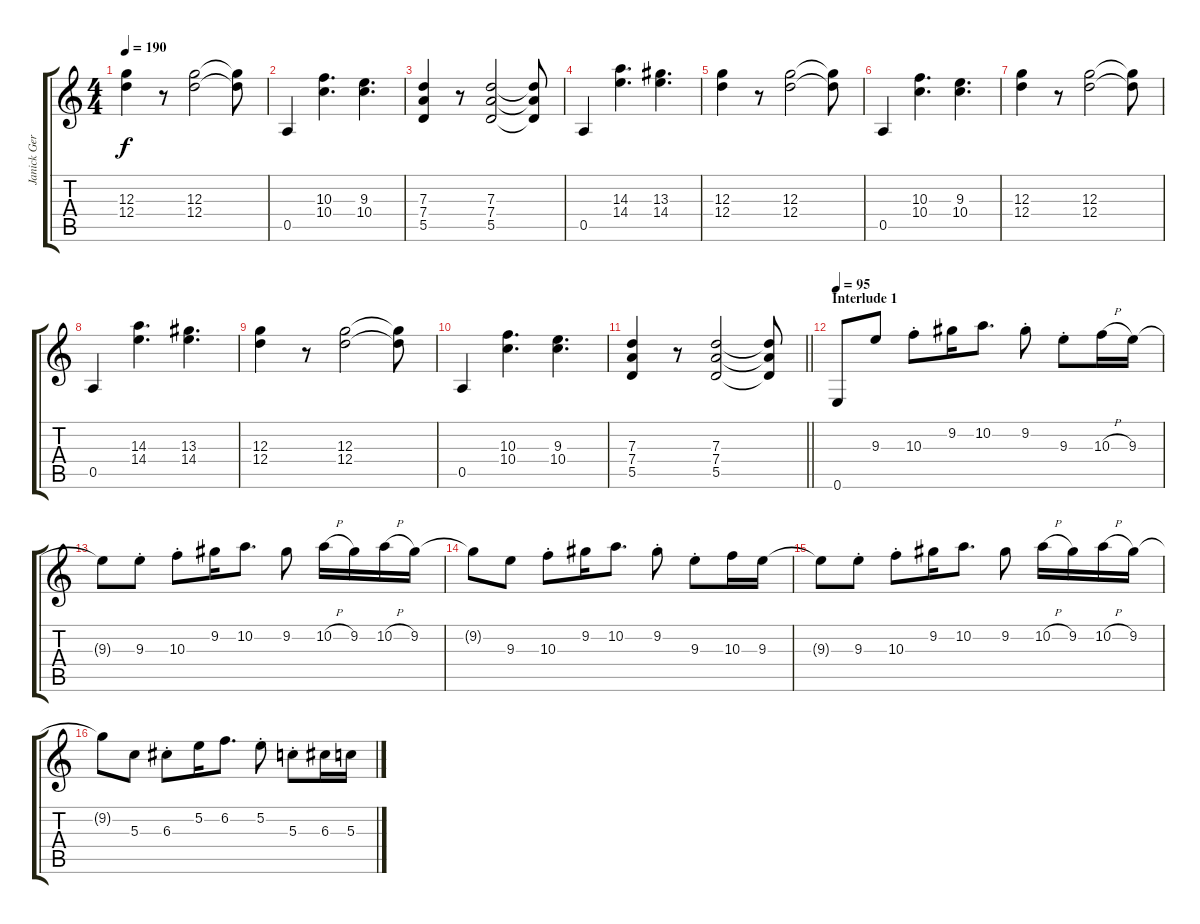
\track ("Janick Gers" "Janick Ger") {instrument distortionguitar}
\staff {score tabs}
\tuning (E4 B3 G3 D3 A2 E2) {hide}
\ts (4 4)
\tempo 190
\clef g2
\ks c
(12.3 12.4).4{dy f} r.8 (12.3 12.4).2 (12.3{t} 12.4{t}).8 |
0.5.4 (10.3 10.4).4{d} (9.3 10.4).4{d} |
(7.3 7.4 5.5).4 r.8 (7.3 7.4 5.5).2 (7.3{t} 7.4{t} 5.5{t}).8 |
0.5.4 (14.3 14.4).4{d} (13.3 14.4).4{d} |
(12.3 12.4).4 r.8 (12.3 12.4).2 (12.3{t} 12.4{t}).8 |
0.5.4 (10.3 10.4).4{d} (9.3 10.4).4{d} |
(12.3 12.4).4 r.8 (12.3 12.4).2 (12.3{t} 12.4{t}).8 |
0.5.4 (14.3 14.4).4{d} (13.3 14.4).4{d} |
(12.3 12.4).4 r.8 (12.3 12.4).2 (12.3{t} 12.4{t}).8 |
0.5.4 (10.3 10.4).4{d} (9.3 10.4).4{d} |
\barLineRight lightlight
(7.3 7.4 5.5).4 r.8 (7.3 7.4 5.5).2 (7.3{t} 7.4{t} 5.5{t}).8 |
\section ("" "Interlude 1")
\tempo 95
0.6.8 9.3.8 10.3{st}.8 9.2.16 10.2.8{d} 9.2{st}.8 9.3{st}.8 10.3{h}.16 9.3.16 |
9.3{t}.8 9.3{st}.8 10.3{st}.8 9.2.16 10.2.8{d} 9.2.8 10.2{h}.16 9.2.16 10.2{h}.16 9.2.16 |
9.2{t}.8 9.3.8 10.3{st}.8 9.2.16 10.2.8{d} 9.2{st}.8 9.3{st}.8 10.3.16 9.3.16 |
9.3{t}.8 9.3{st}.8 10.3{st}.8 9.2.16 10.2.8{d} 9.2.8 10.2{h}.16 9.2.16 10.2{h}.16 9.2.16 |
9.2{t}.8 5.3.8 6.3{st}.8 5.2.16 6.2.8{d} 5.2{st}.8 5.3{st}.8 6.3.16 5.3.16
